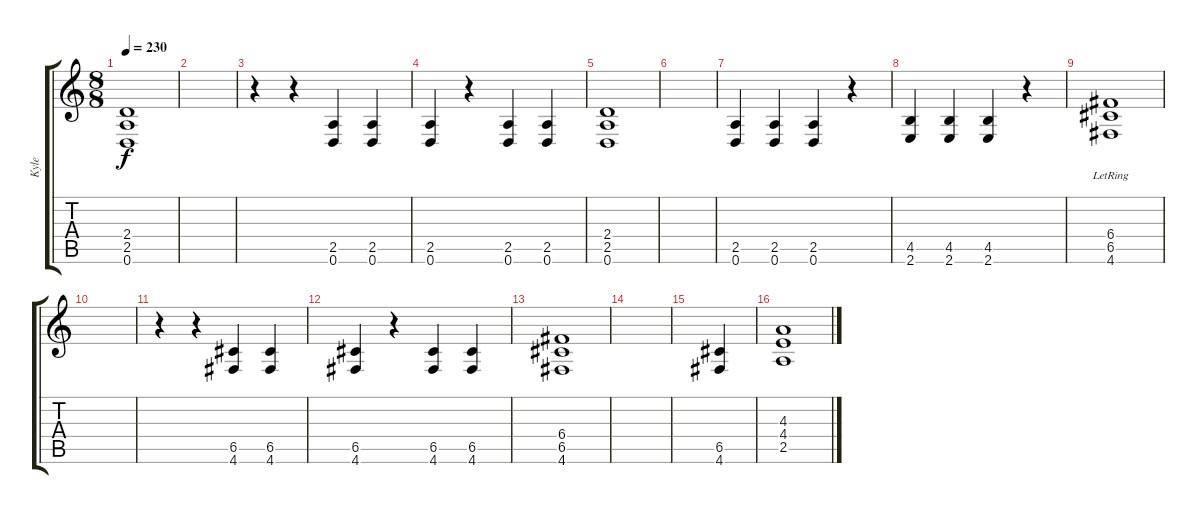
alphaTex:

\track ("Kyle" "Kyle") {instrument distortionguitar}
\staff {score tabs}
\tuning (D4 A3 F3 C3 G2 D2) {hide}
\ts (8 8)
\tempo 230
\clef g2
\ks c
(2.4 2.5 0.6).1{dy f} |
|
r.4 r.4 (2.5 0.6).4 (2.5 0.6).4 |
(2.5 0.6).4 r.4 (2.5 0.6).4 (2.5 0.6).4 |
(2.4 2.5 0.6).1 |
|
(2.5 0.6).4 (2.5 0.6).4 (2.5 0.6).4 r.4 |
(4.5 2.6).4 (4.5 2.6).4 (4.5 2.6).4 r.4 |
(6.4 6.5 4.6{lr}).1 |
|
r.4 r.4 (6.5 4.6).4 (6.5 4.6).4 |
(6.5 4.6).4 r.4 (6.5 4.6).4 (6.5 4.6).4 |
(6.4 6.5 4.6).1 |
|
(6.5 4.6).4 |
(4.3 4.4 2.5).1
